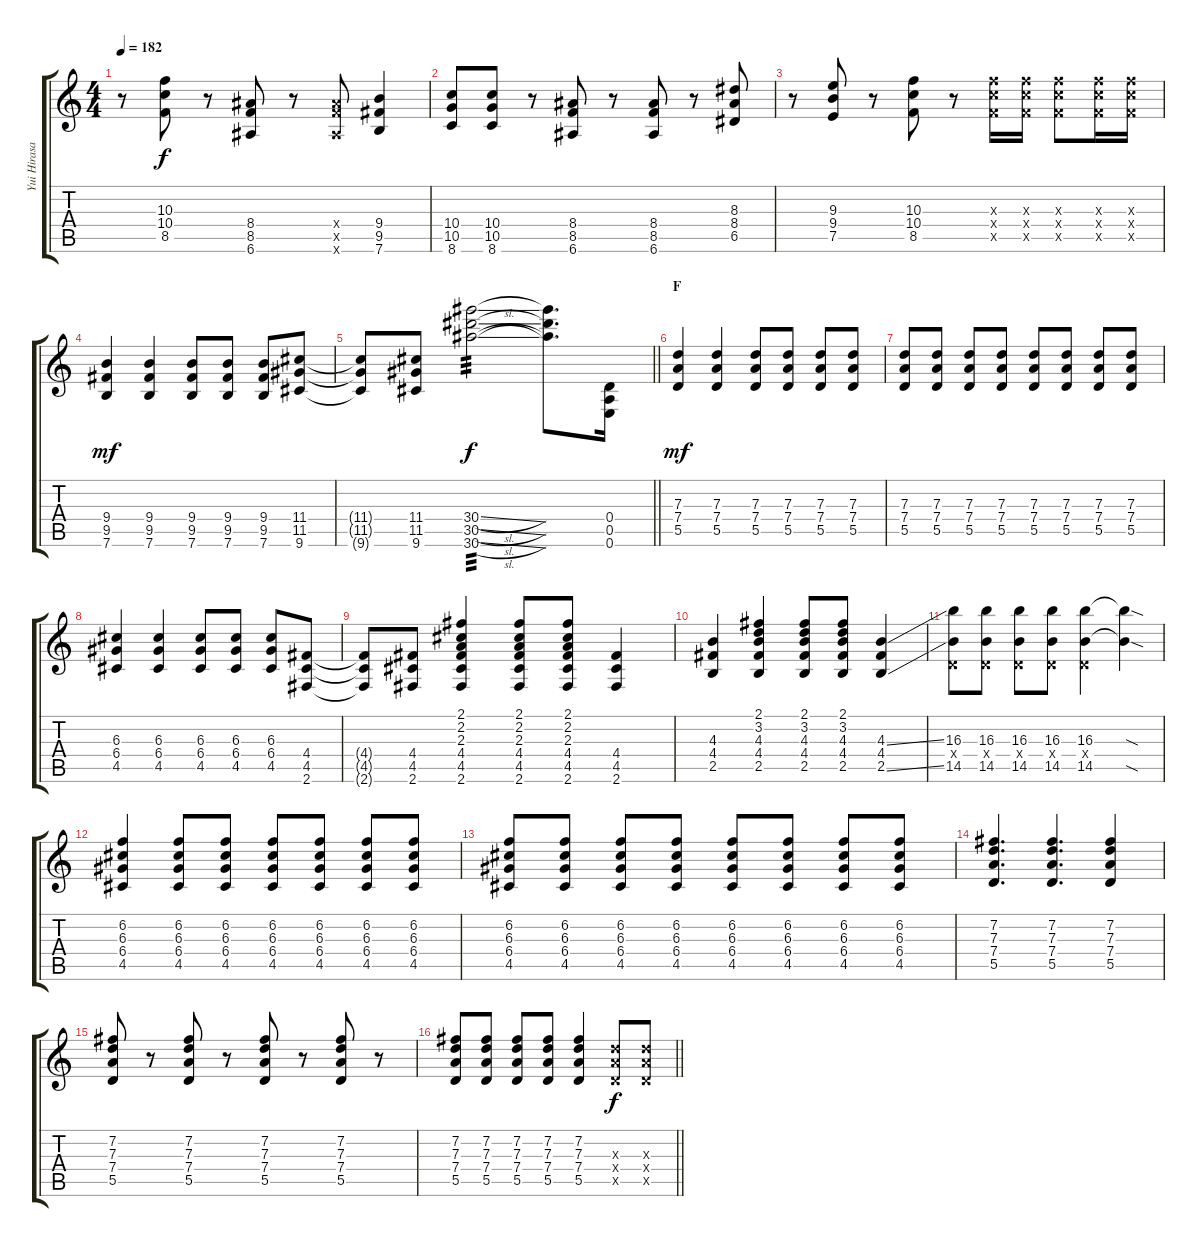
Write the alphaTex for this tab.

\track ("Yui Hirasawa" "Yui Hirasa") {instrument distortionguitar}
\staff {score tabs}
\tuning (E4 B3 G3 D3 A2 E2) {hide}
\ts (4 4)
\tempo 182
\clef g2
\ks c
r.8{dy f} (10.3 10.4 8.5).8 r.8 (8.4 8.5 6.6).8 r.8 (8.4{x} 8.5{x} 6.6{x}).8 (9.4 9.5 7.6).4 |
(10.4 10.5 8.6).8 (10.4 10.5 8.6).8 r.8 (8.4 8.5 6.6).8 r.8 (8.4 8.5 6.6).8 r.8 (8.3 8.4 6.5).8 |
r.8 (9.3 9.4 7.5).8 r.8 (10.3 10.4 8.5).8 r.8 (10.3{x} 10.4{x} 8.5{x}).16 (10.3{x} 10.4{x} 8.5{x}).16 (10.3{x} 10.4{x} 8.5{x}).8 (10.3{x} 10.4{x} 8.5{x}).16 (10.3{x} 10.4{x} 8.5{x}).16 |
(9.4 9.5 7.6).4{dy mf} (9.4 9.5 7.6).4 (9.4 9.5 7.6).8 (9.4 9.5 7.6).8 (9.4 9.5 7.6).8 (11.4 11.5 9.6).8 |
\barLineRight lightlight
(11.4{t} 11.5{t} 9.6{t}).8 (11.4 11.5 9.6).8 (30.4{sl} 30.5{sl} 30.6{sl}).2{tp 3 dy f} (30.4{t} 30.5{t} 30.6{t}).8{d} (0.4 0.5 0.6).16 |
\section ("" "F")
(7.3 7.4 5.5).4{dy mf} (7.3 7.4 5.5).4 (7.3 7.4 5.5).8 (7.3 7.4 5.5).8 (7.3 7.4 5.5).8 (7.3 7.4 5.5).8 |
(7.3 7.4 5.5).8 (7.3 7.4 5.5).8 (7.3 7.4 5.5).8 (7.3 7.4 5.5).8 (7.3 7.4 5.5).8 (7.3 7.4 5.5).8 (7.3 7.4 5.5).8 (7.3 7.4 5.5).8 |
(6.3 6.4 4.5).4 (6.3 6.4 4.5).4 (6.3 6.4 4.5).8 (6.3 6.4 4.5).8 (6.3 6.4 4.5).8 (4.4 4.5 2.6).8 |
(4.4{t} 4.5{t} 2.6{t}).8 (4.4 4.5 2.6).8 (2.1 2.2 2.3 4.4 4.5 2.6).4 (2.1 2.2 2.3 4.4 4.5 2.6).8 (2.1 2.2 2.3 4.4 4.5 2.6).8 (4.4 4.5 2.6).4 |
(4.3 4.4 2.5).4 (2.1 3.2 4.3 4.4 2.5).4 (2.1 3.2 4.3 4.4 2.5).8 (2.1 3.2 4.3 4.4 2.5).8 (4.3{ss} 4.4 2.5{ss}).4 |
(16.3 0.4{x} 14.5).8 (16.3 0.4{x} 14.5).8 (16.3 0.4{x} 14.5).8 (16.3 0.4{x} 14.5).8 (16.3 0.4{x} 14.5).4 (16.3{sod t} 14.5{sod t}).4 |
(6.2 6.3 6.4 4.5).4 (6.2 6.3 6.4 4.5).8 (6.2 6.3 6.4 4.5).8 (6.2 6.3 6.4 4.5).8 (6.2 6.3 6.4 4.5).8 (6.2 6.3 6.4 4.5).8 (6.2 6.3 6.4 4.5).8 |
(6.2 6.3 6.4 4.5).8 (6.2 6.3 6.4 4.5).8 (6.2 6.3 6.4 4.5).8 (6.2 6.3 6.4 4.5).8 (6.2 6.3 6.4 4.5).8 (6.2 6.3 6.4 4.5).8 (6.2 6.3 6.4 4.5).8 (6.2 6.3 6.4 4.5).8 |
(7.2 7.3 7.4 5.5).4{d} (7.2 7.3 7.4 5.5).4{d} (7.2 7.3 7.4 5.5).4 |
(7.2 7.3 7.4 5.5).8 r.8 (7.2 7.3 7.4 5.5).8 r.8 (7.2 7.3 7.4 5.5).8 r.8 (7.2 7.3 7.4 5.5).8 r.8 |
\barLineRight lightlight
(7.2 7.3 7.4 5.5).8 (7.2 7.3 7.4 5.5).8 (7.2 7.3 7.4 5.5).8 (7.2 7.3 7.4 5.5).8 (7.2 7.3 7.4 5.5).4 (7.3{x} 7.4{x} 5.5{x}).8{dy f} (7.3{x} 7.4{x} 5.5{x}).8
